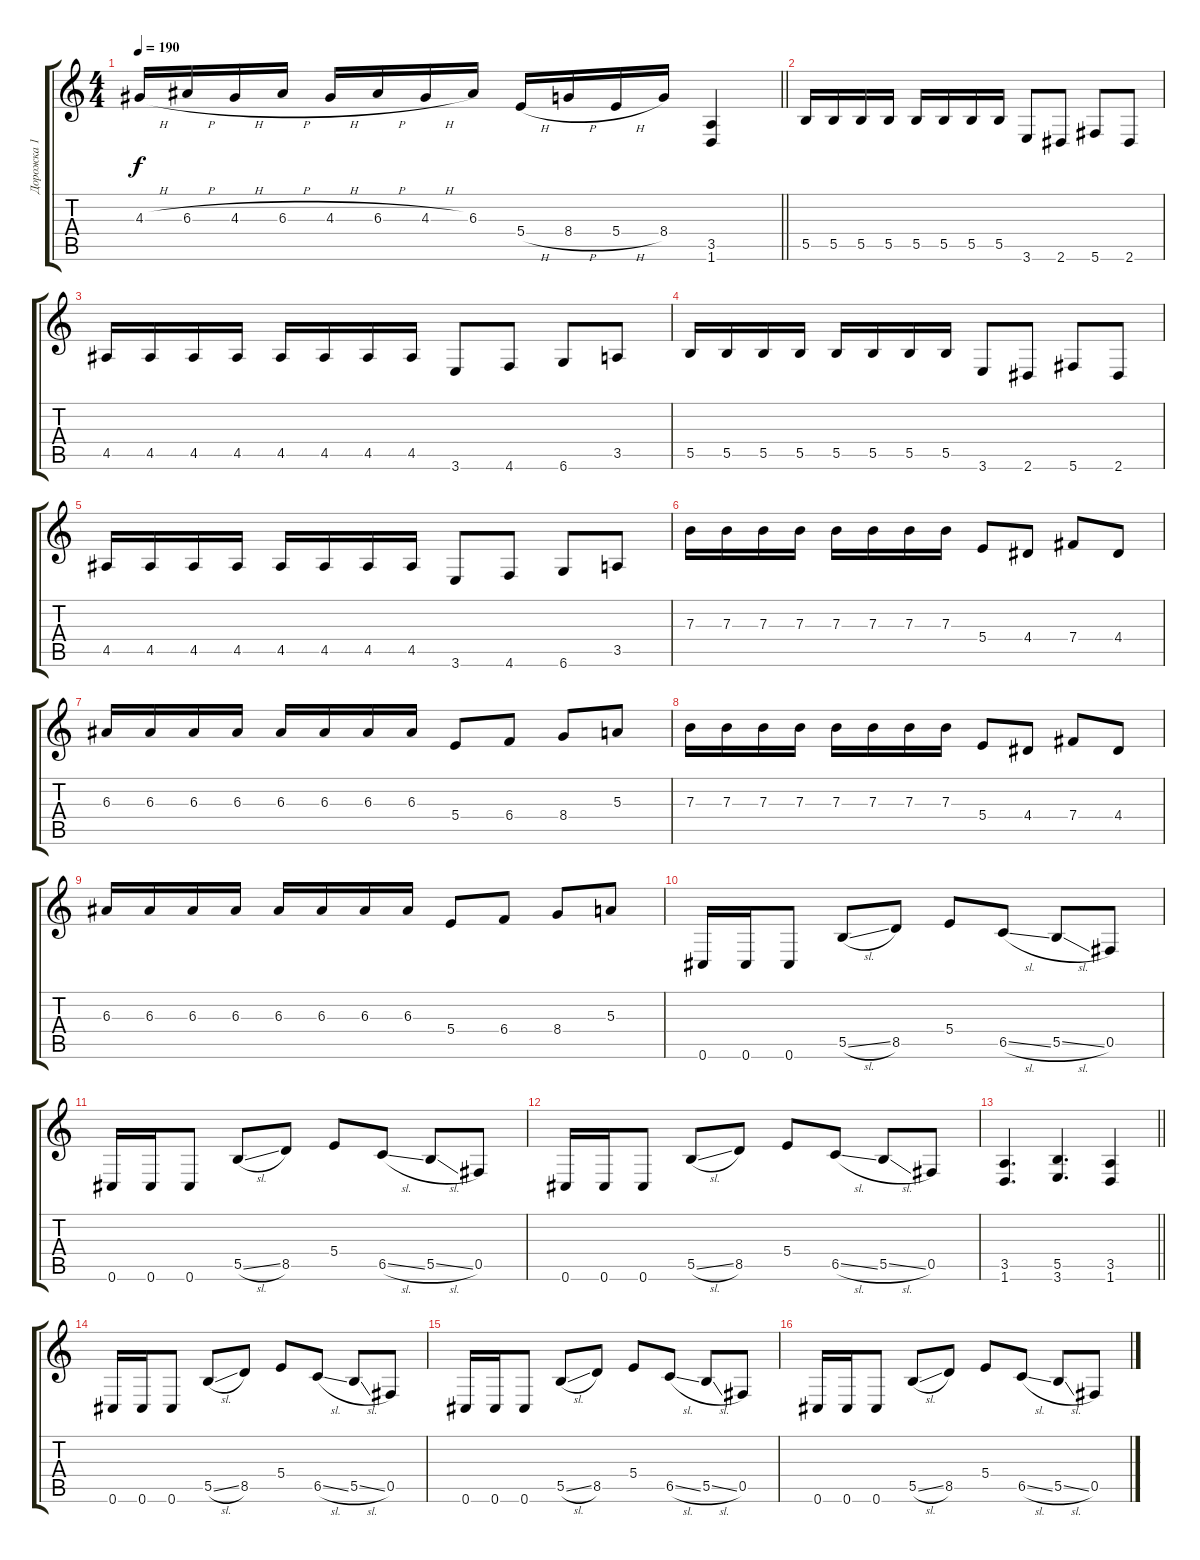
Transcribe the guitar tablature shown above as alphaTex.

\track ("Дорожка 1" "Дорожка 1") {instrument overdrivenguitar}
\staff {score tabs}
\tuning (Db4 Ab3 E3 B2 Gb2 Db2) {hide}
\ts (4 4)
\tempo 190
\clef g2
\barLineRight lightlight
\ks c
4.3{h}.16{dy f} 6.3{h}.16 4.3{h}.16 6.3{h}.16 4.3{h}.16 6.3{h}.16 4.3{h}.16 6.3.16 5.4{h}.16 8.4{h}.16 5.4{h}.16 8.4.16 (3.5 1.6).4 |
5.5.16 5.5.16 5.5.16 5.5.16 5.5.16 5.5.16 5.5.16 5.5.16 3.6.8 2.6.8 5.6.8 2.6.8 |
4.5.16 4.5.16 4.5.16 4.5.16 4.5.16 4.5.16 4.5.16 4.5.16 3.6.8 4.6.8 6.6.8 3.5.8 |
5.5.16 5.5.16 5.5.16 5.5.16 5.5.16 5.5.16 5.5.16 5.5.16 3.6.8 2.6.8 5.6.8 2.6.8 |
4.5.16 4.5.16 4.5.16 4.5.16 4.5.16 4.5.16 4.5.16 4.5.16 3.6.8 4.6.8 6.6.8 3.5.8 |
7.3.16 7.3.16 7.3.16 7.3.16 7.3.16 7.3.16 7.3.16 7.3.16 5.4.8 4.4.8 7.4.8 4.4.8 |
6.3.16 6.3.16 6.3.16 6.3.16 6.3.16 6.3.16 6.3.16 6.3.16 5.4.8 6.4.8 8.4.8 5.3.8 |
7.3.16 7.3.16 7.3.16 7.3.16 7.3.16 7.3.16 7.3.16 7.3.16 5.4.8 4.4.8 7.4.8 4.4.8 |
6.3.16 6.3.16 6.3.16 6.3.16 6.3.16 6.3.16 6.3.16 6.3.16 5.4.8 6.4.8 8.4.8 5.3.8 |
0.6.16 0.6.16 0.6.8 5.5{sl}.8 8.5.8 5.4.8 6.5{sl}.8 5.5{sl}.8 0.5.8 |
0.6.16 0.6.16 0.6.8 5.5{sl}.8 8.5.8 5.4.8 6.5{sl}.8 5.5{sl}.8 0.5.8 |
0.6.16 0.6.16 0.6.8 5.5{sl}.8 8.5.8 5.4.8 6.5{sl}.8 5.5{sl}.8 0.5.8 |
\barLineRight lightlight
(3.5 1.6).4{d} (5.5 3.6).4{d} (3.5 1.6).4 |
0.6.16 0.6.16 0.6.8 5.5{sl}.8 8.5.8 5.4.8 6.5{sl}.8 5.5{sl}.8 0.5.8 |
0.6.16 0.6.16 0.6.8 5.5{sl}.8 8.5.8 5.4.8 6.5{sl}.8 5.5{sl}.8 0.5.8 |
0.6.16 0.6.16 0.6.8 5.5{sl}.8 8.5.8 5.4.8 6.5{sl}.8 5.5{sl}.8 0.5.8
